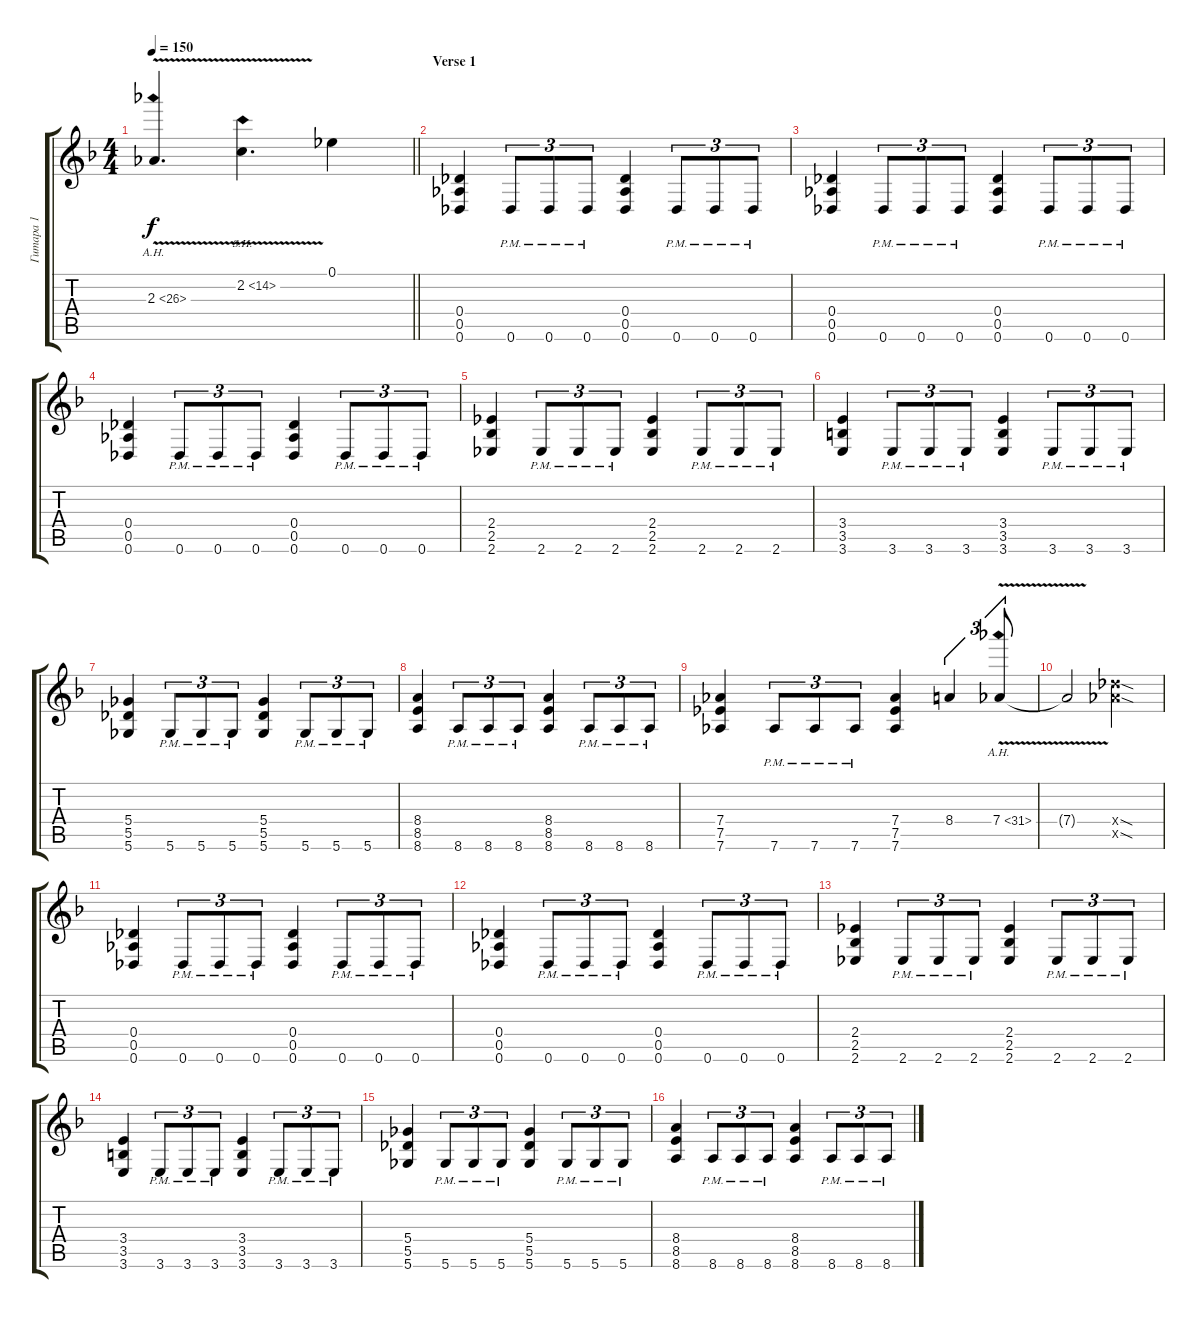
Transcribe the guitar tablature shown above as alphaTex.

\track ("Гитара 1" "Гитара 1") {instrument distortionguitar}
\staff {score tabs}
\tuning (Eb4 Bb3 Gb3 Db3 Ab2 Db2) {hide}
\ts (4 4)
\tempo 150
\clef g2
\barLineRight lightlight
\ks dminor
2.3{ah 24 v}.4{d dy f} 2.2{sh 12 v}.4{d} 0.1.4 |
\section ("" "Verse 1")
(0.4 0.5 0.6).4 0.6{pm}.8{tu (3 2)} 0.6{pm}.8{tu (3 2)} 0.6{pm}.8{tu (3 2)} (0.4 0.5 0.6).4 0.6{pm}.8{tu (3 2)} 0.6{pm}.8{tu (3 2)} 0.6{pm}.8{tu (3 2)} |
(0.4 0.5 0.6).4 0.6{pm}.8{tu (3 2)} 0.6{pm}.8{tu (3 2)} 0.6{pm}.8{tu (3 2)} (0.4 0.5 0.6).4 0.6{pm}.8{tu (3 2)} 0.6{pm}.8{tu (3 2)} 0.6{pm}.8{tu (3 2)} |
(0.4 0.5 0.6).4 0.6{pm}.8{tu (3 2)} 0.6{pm}.8{tu (3 2)} 0.6{pm}.8{tu (3 2)} (0.4 0.5 0.6).4 0.6{pm}.8{tu (3 2)} 0.6{pm}.8{tu (3 2)} 0.6{pm}.8{tu (3 2)} |
(2.4 2.5 2.6).4 2.6{pm}.8{tu (3 2)} 2.6{pm}.8{tu (3 2)} 2.6{pm}.8{tu (3 2)} (2.4 2.5 2.6).4 2.6{pm}.8{tu (3 2)} 2.6{pm}.8{tu (3 2)} 2.6{pm}.8{tu (3 2)} |
(3.4 3.5 3.6).4 3.6{pm}.8{tu (3 2)} 3.6{pm}.8{tu (3 2)} 3.6{pm}.8{tu (3 2)} (3.4 3.5 3.6).4 3.6{pm}.8{tu (3 2)} 3.6{pm}.8{tu (3 2)} 3.6{pm}.8{tu (3 2)} |
(5.4 5.5 5.6).4 5.6{pm}.8{tu (3 2)} 5.6{pm}.8{tu (3 2)} 5.6{pm}.8{tu (3 2)} (5.4 5.5 5.6).4 5.6{pm}.8{tu (3 2)} 5.6{pm}.8{tu (3 2)} 5.6{pm}.8{tu (3 2)} |
(8.4 8.5 8.6).4 8.6{pm}.8{tu (3 2)} 8.6{pm}.8{tu (3 2)} 8.6{pm}.8{tu (3 2)} (8.4 8.5 8.6).4 8.6{pm}.8{tu (3 2)} 8.6{pm}.8{tu (3 2)} 8.6{pm}.8{tu (3 2)} |
(7.4 7.5 7.6).4 7.6{pm}.8{tu (3 2)} 7.6{pm}.8{tu (3 2)} 7.6{pm}.8{tu (3 2)} (7.4 7.5 7.6).4 8.4.4{tu (3 2)} 7.4{ah 24 v}.8{tu (3 2)} |
7.4{t}.2 (12.4{sod x} 12.5{sod x}).2 |
(0.4 0.5 0.6).4 0.6{pm}.8{tu (3 2)} 0.6{pm}.8{tu (3 2)} 0.6{pm}.8{tu (3 2)} (0.4 0.5 0.6).4 0.6{pm}.8{tu (3 2)} 0.6{pm}.8{tu (3 2)} 0.6{pm}.8{tu (3 2)} |
(0.4 0.5 0.6).4 0.6{pm}.8{tu (3 2)} 0.6{pm}.8{tu (3 2)} 0.6{pm}.8{tu (3 2)} (0.4 0.5 0.6).4 0.6{pm}.8{tu (3 2)} 0.6{pm}.8{tu (3 2)} 0.6{pm}.8{tu (3 2)} |
(2.4 2.5 2.6).4 2.6{pm}.8{tu (3 2)} 2.6{pm}.8{tu (3 2)} 2.6{pm}.8{tu (3 2)} (2.4 2.5 2.6).4 2.6{pm}.8{tu (3 2)} 2.6{pm}.8{tu (3 2)} 2.6{pm}.8{tu (3 2)} |
(3.4 3.5 3.6).4 3.6{pm}.8{tu (3 2)} 3.6{pm}.8{tu (3 2)} 3.6{pm}.8{tu (3 2)} (3.4 3.5 3.6).4 3.6{pm}.8{tu (3 2)} 3.6{pm}.8{tu (3 2)} 3.6{pm}.8{tu (3 2)} |
(5.4 5.5 5.6).4 5.6{pm}.8{tu (3 2)} 5.6{pm}.8{tu (3 2)} 5.6{pm}.8{tu (3 2)} (5.4 5.5 5.6).4 5.6{pm}.8{tu (3 2)} 5.6{pm}.8{tu (3 2)} 5.6{pm}.8{tu (3 2)} |
(8.4 8.5 8.6).4 8.6{pm}.8{tu (3 2)} 8.6{pm}.8{tu (3 2)} 8.6{pm}.8{tu (3 2)} (8.4 8.5 8.6).4 8.6{pm}.8{tu (3 2)} 8.6{pm}.8{tu (3 2)} 8.6{pm}.8{tu (3 2)}
